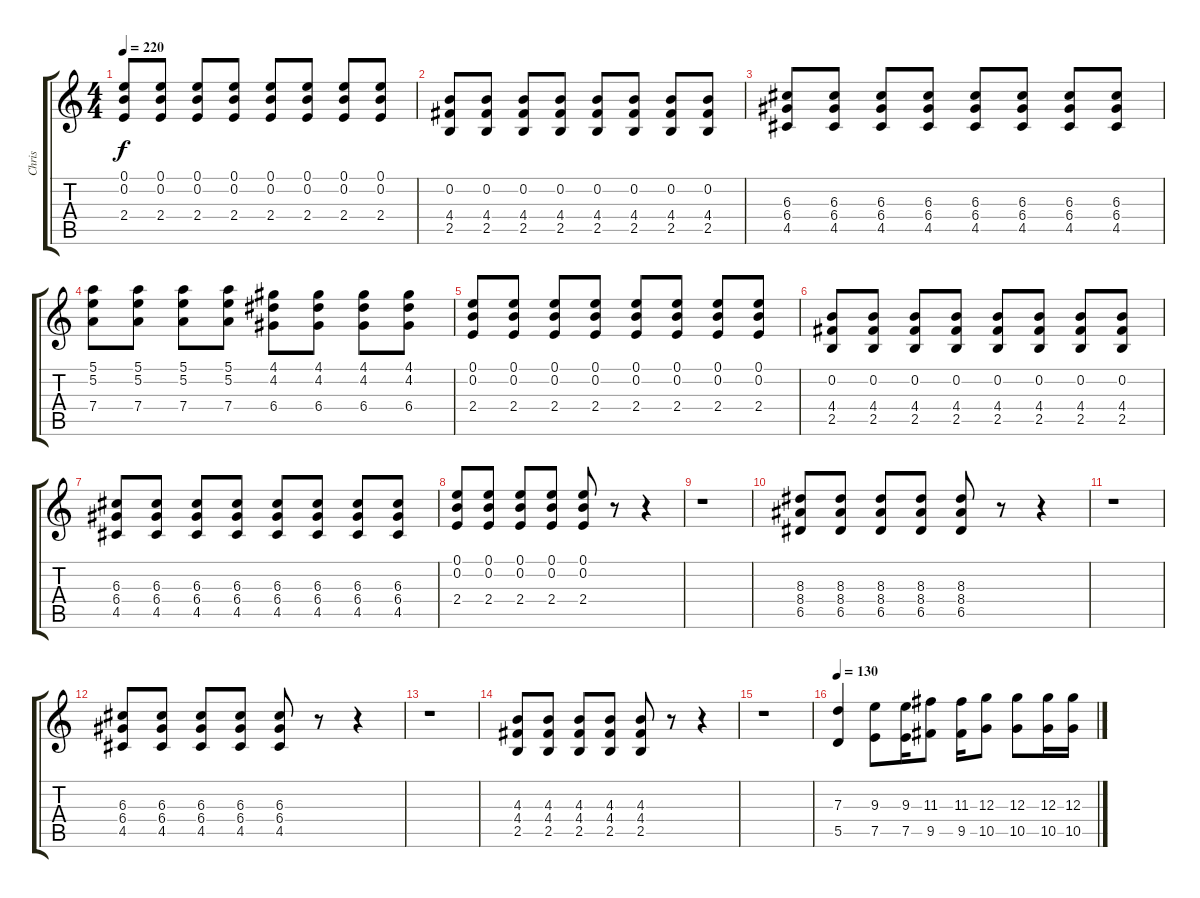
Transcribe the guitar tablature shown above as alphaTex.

\track ("Chris" "Chris") {instrument distortionguitar}
\staff {score tabs}
\tuning (E4 B3 G3 D3 A2 E2) {hide}
\ts (4 4)
\tempo 220
\clef g2
\ks c
(0.1 0.2 2.4).8{dy f} (0.1 0.2 2.4).8 (0.1 0.2 2.4).8 (0.1 0.2 2.4).8 (0.1 0.2 2.4).8 (0.1 0.2 2.4).8 (0.1 0.2 2.4).8 (0.1 0.2 2.4).8 |
(0.2 4.4 2.5).8 (0.2 4.4 2.5).8 (0.2 4.4 2.5).8 (0.2 4.4 2.5).8 (0.2 4.4 2.5).8 (0.2 4.4 2.5).8 (0.2 4.4 2.5).8 (0.2 4.4 2.5).8 |
(6.3 6.4 4.5).8 (6.3 6.4 4.5).8 (6.3 6.4 4.5).8 (6.3 6.4 4.5).8 (6.3 6.4 4.5).8 (6.3 6.4 4.5).8 (6.3 6.4 4.5).8 (6.3 6.4 4.5).8 |
(5.1 5.2 7.4).8 (5.1 5.2 7.4).8 (5.1 5.2 7.4).8 (5.1 5.2 7.4).8 (4.1 4.2 6.4).8 (4.1 4.2 6.4).8 (4.1 4.2 6.4).8 (4.1 4.2 6.4).8 |
(0.1 0.2 2.4).8 (0.1 0.2 2.4).8 (0.1 0.2 2.4).8 (0.1 0.2 2.4).8 (0.1 0.2 2.4).8 (0.1 0.2 2.4).8 (0.1 0.2 2.4).8 (0.1 0.2 2.4).8 |
(0.2 4.4 2.5).8 (0.2 4.4 2.5).8 (0.2 4.4 2.5).8 (0.2 4.4 2.5).8 (0.2 4.4 2.5).8 (0.2 4.4 2.5).8 (0.2 4.4 2.5).8 (0.2 4.4 2.5).8 |
(6.3 6.4 4.5).8 (6.3 6.4 4.5).8 (6.3 6.4 4.5).8 (6.3 6.4 4.5).8 (6.3 6.4 4.5).8 (6.3 6.4 4.5).8 (6.3 6.4 4.5).8 (6.3 6.4 4.5).8 |
(0.1 0.2 2.4).8 (0.1 0.2 2.4).8 (0.1 0.2 2.4).8 (0.1 0.2 2.4).8 (0.1 0.2 2.4).8 r.8 r.4 |
r.1 |
(8.3 8.4 6.5).8 (8.3 8.4 6.5).8 (8.3 8.4 6.5).8 (8.3 8.4 6.5).8 (8.3 8.4 6.5).8 r.8 r.4 |
r.1 |
(6.3 6.4 4.5).8 (6.3 6.4 4.5).8 (6.3 6.4 4.5).8 (6.3 6.4 4.5).8 (6.3 6.4 4.5).8 r.8 r.4 |
r.1 |
(4.3 4.4 2.5).8 (4.3 4.4 2.5).8 (4.3 4.4 2.5).8 (4.3 4.4 2.5).8 (4.3 4.4 2.5).8 r.8 r.4 |
r.1 |
\tempo 130
(7.3 5.5).4 (9.3 7.5).8 (9.3 7.5).16 (11.3 9.5).8 (11.3 9.5).16 (12.3 10.5).8 (12.3 10.5).8 (12.3 10.5).16 (12.3 10.5).16
